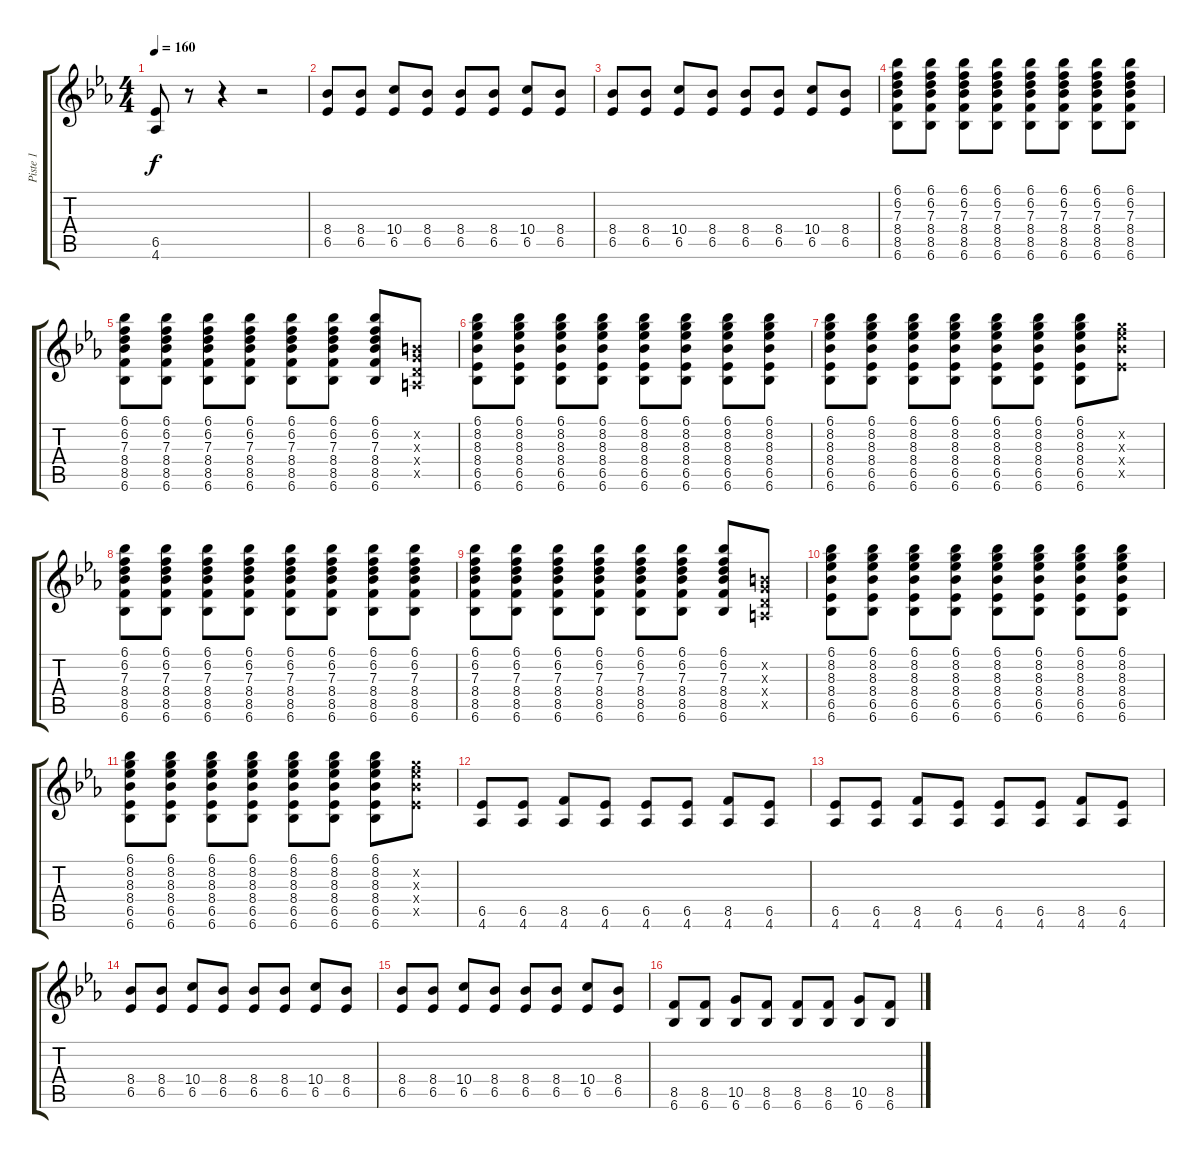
\track ("Piste 1" "Piste 1") {instrument electricguitarjazz}
\staff {score tabs}
\tuning (E4 B3 G3 D3 A2 E2) {hide}
\ts (4 4)
\tempo 160
\clef g2
\ks eb
(6.5 4.6).8{dy f} r.8 r.4 r.2 |
(8.4 6.5).8 (8.4 6.5).8 (10.4 6.5).8 (8.4 6.5).8 (8.4 6.5).8 (8.4 6.5).8 (10.4 6.5).8 (8.4 6.5).8 |
(8.4 6.5).8 (8.4 6.5).8 (10.4 6.5).8 (8.4 6.5).8 (8.4 6.5).8 (8.4 6.5).8 (10.4 6.5).8 (8.4 6.5).8 |
(6.1 6.2 7.3 8.4 8.5 6.6).8 (6.1 6.2 7.3 8.4 8.5 6.6).8 (6.1 6.2 7.3 8.4 8.5 6.6).8 (6.1 6.2 7.3 8.4 8.5 6.6).8 (6.1 6.2 7.3 8.4 8.5 6.6).8 (6.1 6.2 7.3 8.4 8.5 6.6).8 (6.1 6.2 7.3 8.4 8.5 6.6).8 (6.1 6.2 7.3 8.4 8.5 6.6).8 |
(6.1 6.2 7.3 8.4 8.5 6.6).8 (6.1 6.2 7.3 8.4 8.5 6.6).8 (6.1 6.2 7.3 8.4 8.5 6.6).8 (6.1 6.2 7.3 8.4 8.5 6.6).8 (6.1 6.2 7.3 8.4 8.5 6.6).8 (6.1 6.2 7.3 8.4 8.5 6.6).8 (6.1 6.2 7.3 8.4 8.5 6.6).8 (0.2{x} 0.3{x} 0.4{x} 0.5{x}).8 |
(6.1 8.2 8.3 8.4 6.5 6.6).8 (6.1 8.2 8.3 8.4 6.5 6.6).8 (6.1 8.2 8.3 8.4 6.5 6.6).8 (6.1 8.2 8.3 8.4 6.5 6.6).8 (6.1 8.2 8.3 8.4 6.5 6.6).8 (6.1 8.2 8.3 8.4 6.5 6.6).8 (6.1 8.2 8.3 8.4 6.5 6.6).8 (6.1 8.2 8.3 8.4 6.5 6.6).8 |
(6.1 8.2 8.3 8.4 6.5 6.6).8 (6.1 8.2 8.3 8.4 6.5 6.6).8 (6.1 8.2 8.3 8.4 6.5 6.6).8 (6.1 8.2 8.3 8.4 6.5 6.6).8 (6.1 8.2 8.3 8.4 6.5 6.6).8 (6.1 8.2 8.3 8.4 6.5 6.6).8 (6.1 8.2 8.3 8.4 6.5 6.6).8 (8.2{x} 8.3{x} 8.4{x} 6.5{x}).8 |
(6.1 6.2 7.3 8.4 8.5 6.6).8 (6.1 6.2 7.3 8.4 8.5 6.6).8 (6.1 6.2 7.3 8.4 8.5 6.6).8 (6.1 6.2 7.3 8.4 8.5 6.6).8 (6.1 6.2 7.3 8.4 8.5 6.6).8 (6.1 6.2 7.3 8.4 8.5 6.6).8 (6.1 6.2 7.3 8.4 8.5 6.6).8 (6.1 6.2 7.3 8.4 8.5 6.6).8 |
(6.1 6.2 7.3 8.4 8.5 6.6).8 (6.1 6.2 7.3 8.4 8.5 6.6).8 (6.1 6.2 7.3 8.4 8.5 6.6).8 (6.1 6.2 7.3 8.4 8.5 6.6).8 (6.1 6.2 7.3 8.4 8.5 6.6).8 (6.1 6.2 7.3 8.4 8.5 6.6).8 (6.1 6.2 7.3 8.4 8.5 6.6).8 (0.2{x} 0.3{x} 0.4{x} 0.5{x}).8 |
(6.1 8.2 8.3 8.4 6.5 6.6).8 (6.1 8.2 8.3 8.4 6.5 6.6).8 (6.1 8.2 8.3 8.4 6.5 6.6).8 (6.1 8.2 8.3 8.4 6.5 6.6).8 (6.1 8.2 8.3 8.4 6.5 6.6).8 (6.1 8.2 8.3 8.4 6.5 6.6).8 (6.1 8.2 8.3 8.4 6.5 6.6).8 (6.1 8.2 8.3 8.4 6.5 6.6).8 |
(6.1 8.2 8.3 8.4 6.5 6.6).8 (6.1 8.2 8.3 8.4 6.5 6.6).8 (6.1 8.2 8.3 8.4 6.5 6.6).8 (6.1 8.2 8.3 8.4 6.5 6.6).8 (6.1 8.2 8.3 8.4 6.5 6.6).8 (6.1 8.2 8.3 8.4 6.5 6.6).8 (6.1 8.2 8.3 8.4 6.5 6.6).8 (8.2{x} 8.3{x} 8.4{x} 6.5{x}).8 |
(6.5 4.6).8 (6.5 4.6).8 (8.5 4.6).8 (6.5 4.6).8 (6.5 4.6).8 (6.5 4.6).8 (8.5 4.6).8 (6.5 4.6).8 |
(6.5 4.6).8 (6.5 4.6).8 (8.5 4.6).8 (6.5 4.6).8 (6.5 4.6).8 (6.5 4.6).8 (8.5 4.6).8 (6.5 4.6).8 |
(8.4 6.5).8 (8.4 6.5).8 (10.4 6.5).8 (8.4 6.5).8 (8.4 6.5).8 (8.4 6.5).8 (10.4 6.5).8 (8.4 6.5).8 |
(8.4 6.5).8 (8.4 6.5).8 (10.4 6.5).8 (8.4 6.5).8 (8.4 6.5).8 (8.4 6.5).8 (10.4 6.5).8 (8.4 6.5).8 |
(8.5 6.6).8 (8.5 6.6).8 (10.5 6.6).8 (8.5 6.6).8 (8.5 6.6).8 (8.5 6.6).8 (10.5 6.6).8 (8.5 6.6).8
